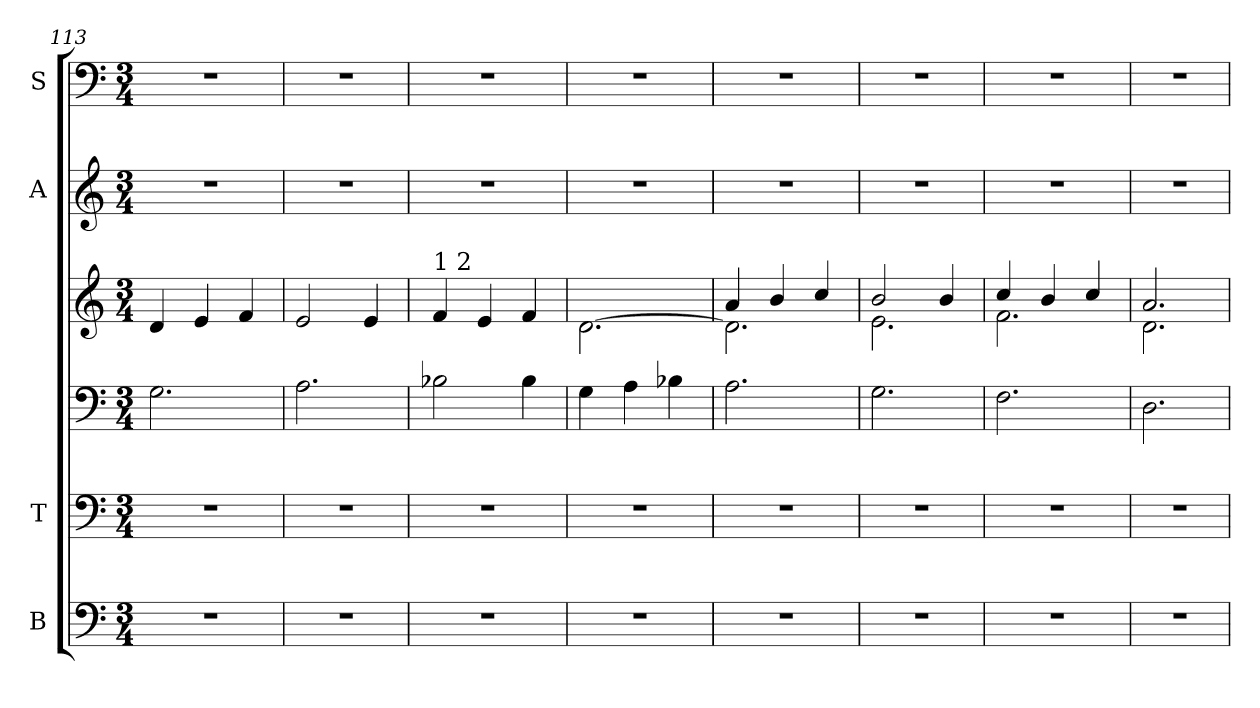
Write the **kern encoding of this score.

**kern	**kern	**kern	**kern	**kern	**kern
*part6	*part5	*part4	*part3	*part2	*part1
*staff6	*staff5	*staff4	*staff3	*staff2	*staff1
*I"B	*I"T	*	*	*I"A	*I"S
*I'B	*I'T	*	*	*I'A	*I'S
*clefF4	*clefF4	*clefF4	*clefG2	*clefG2	*clefF4
*k[]	*k[]	*k[]	*k[]	*k[]	*k[]
*C:	*C:	*C:	*C:	*C:	*C:
*M3/4	*M3/4	*M3/4	*M3/4	*M3/4	*M3/4
=113	=113	=113	=113	=113	=113
!	!LO:N:vis=1	!	!	!	!
2.r	2.r	2.G\	4d/	2.r	2.r
.	.	.	4e/	.	.
.	.	.	4f/	.	.
=114	=114	=114	=114	=114	=114
!	!LO:N:vis=1	!	!	!	!
2.r	2.r	2.A\	2e/	2.r	2.r
.	.	.	4e/	.	.
!!LO:LB:g=z
=115	=115	=115	=115	=115	=115
!	!	!	!LO:TX:a:t=1 2	!	!
!	!LO:N:vis=1	!	!	!	!
2.r	2.r	2B-X\	4f/	2.r	2.r
.	.	.	4e/	.	.
.	.	4B-\	4f/	.	.
=116	=116	=116	=116	=116	=116
!	!LO:N:vis=1	!	!	!	!
2.r	2.r	4G\	[<2.d\	2.r	2.r
.	.	4A\	.	.	.
.	.	4B-X\	.	.	.
=117	=117	=117	=117	=117	=117
!	!LO:N:vis=1	!	!	!	!
*	*	*	*^	*	*
2.r	2.r	2.A\	2.d\]	4a/	2.r	2.r
.	.	.	.	4b/	.	.
.	.	.	.	4cc/	.	.
=118	=118	=118	=118	=118	=118	=118
!	!LO:N:vis=1	!	!	!	!	!
2.r	2.r	2.G\	2b/	2.e\	2.r	2.r
.	.	.	4b/	.	.	.
=119	=119	=119	=119	=119	=119	=119
!	!LO:N:vis=1	!	!	!	!	!
2.r	2.r	2.F\	4cc/	2.f\	2.r	2.r
.	.	.	4b/	.	.	.
.	.	.	4cc/	.	.	.
=120	=120	=120	=120	=120	=120	=120
!	!LO:N:vis=1	!	!	!	!	!
2.r	2.r	2.D\	2.a/	2.d\	2.r	2.r
*	*	*	*v	*v	*	*
=	=	=	=	=	=
*-	*-	*-	*-	*-	*-
